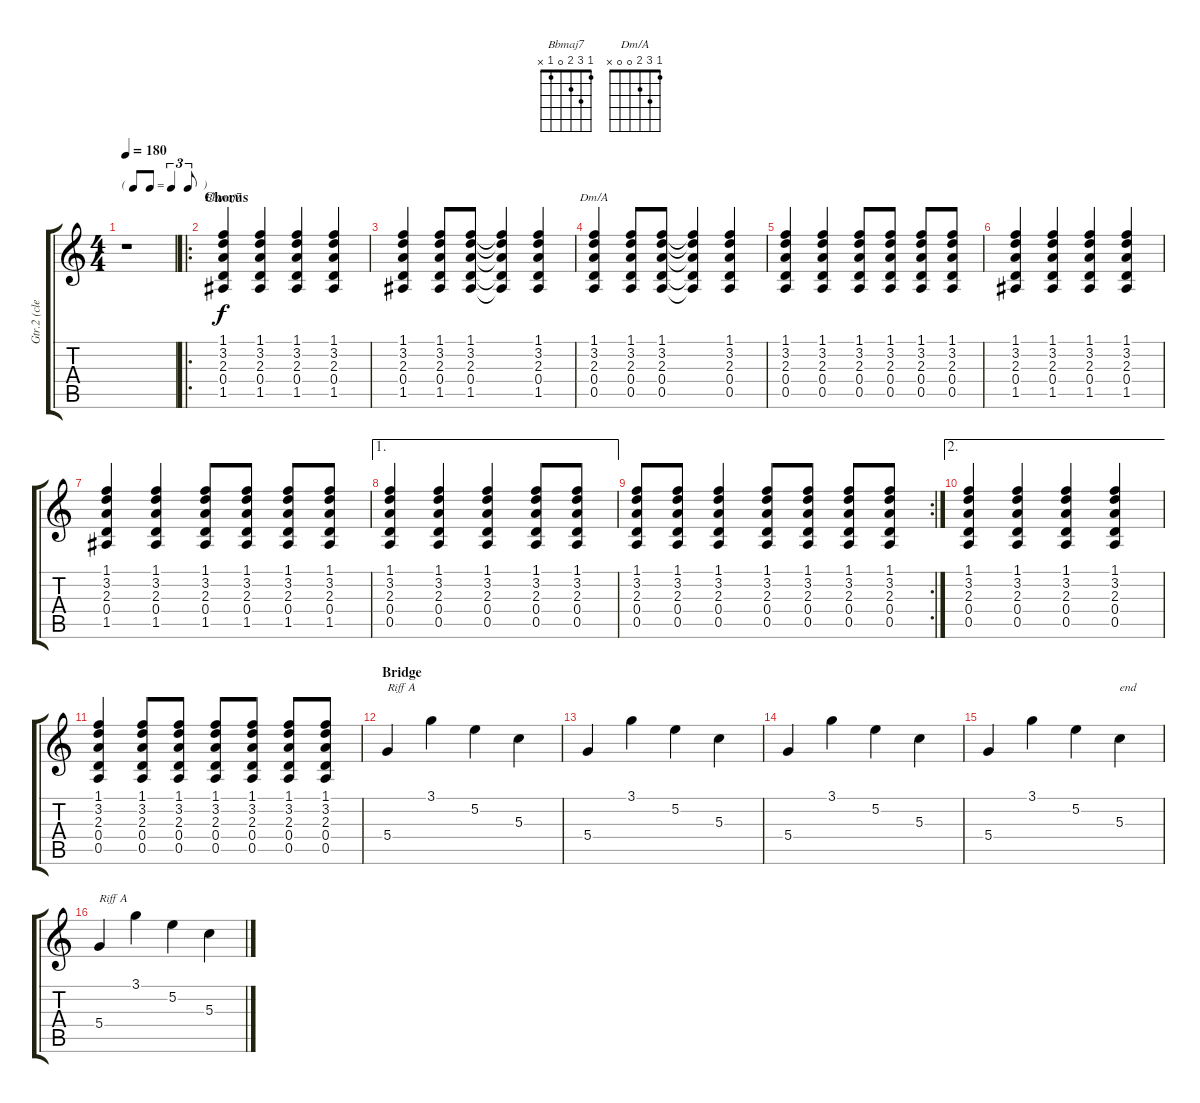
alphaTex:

\track ("Gtr.2 (clean)" "Gtr.2 (cle") {instrument electricguitarclean}
\staff {score tabs}
\tuning (E4 B3 G3 D3 A2 E2) {hide}
\chord ("Bbmaj7" 1 3 2 0 1 x)
\chord ("Dm/A" 1 3 2 0 0 x)
\ts (4 4)
\tf triplet8th
\tempo 180
\clef g2
\ks c
r.1{dy f} |
\ro
\section ("" "Chorus")
(1.1 3.2 2.3 0.4 1.5).4{ch "Bbmaj7"} (1.1 3.2 2.3 0.4 1.5).4 (1.1 3.2 2.3 0.4 1.5).4 (1.1 3.2 2.3 0.4 1.5).4 |
(1.1 3.2 2.3 0.4 1.5).4 (1.1 3.2 2.3 0.4 1.5).8 (1.1 3.2 2.3 0.4 1.5).8 (1.1{t} 3.2{t} 2.3{t} 0.4{t} 1.5{t}).4 (1.1 3.2 2.3 0.4 1.5).4 |
(1.1 3.2 2.3 0.4 0.5).4{ch "Dm/A"} (1.1 3.2 2.3 0.4 0.5).8 (1.1 3.2 2.3 0.4 0.5).8 (1.1{t} 3.2{t} 2.3{t} 0.4{t} 0.5{t}).4 (1.1 3.2 2.3 0.4 0.5).4 |
(1.1 3.2 2.3 0.4 0.5).4 (1.1 3.2 2.3 0.4 0.5).4 (1.1 3.2 2.3 0.4 0.5).8 (1.1 3.2 2.3 0.4 0.5).8 (1.1 3.2 2.3 0.4 0.5).8 (1.1 3.2 2.3 0.4 0.5).8 |
(1.1 3.2 2.3 0.4 1.5).4 (1.1 3.2 2.3 0.4 1.5).4 (1.1 3.2 2.3 0.4 1.5).4 (1.1 3.2 2.3 0.4 1.5).4 |
(1.1 3.2 2.3 0.4 1.5).4 (1.1 3.2 2.3 0.4 1.5).4 (1.1 3.2 2.3 0.4 1.5).8 (1.1 3.2 2.3 0.4 1.5).8 (1.1 3.2 2.3 0.4 1.5).8 (1.1 3.2 2.3 0.4 1.5).8 |
\ae 1
(1.1 3.2 2.3 0.4 0.5).4 (1.1 3.2 2.3 0.4 0.5).4 (1.1 3.2 2.3 0.4 0.5).4 (1.1 3.2 2.3 0.4 0.5).8 (1.1 3.2 2.3 0.4 0.5).8 |
\rc 2
(1.1 3.2 2.3 0.4 0.5).8 (1.1 3.2 2.3 0.4 0.5).8 (1.1 3.2 2.3 0.4 0.5).4 (1.1 3.2 2.3 0.4 0.5).8 (1.1 3.2 2.3 0.4 0.5).8 (1.1 3.2 2.3 0.4 0.5).8 (1.1 3.2 2.3 0.4 0.5).8 |
\ae 2
(1.1 3.2 2.3 0.4 0.5).4 (1.1 3.2 2.3 0.4 0.5).4 (1.1 3.2 2.3 0.4 0.5).4 (1.1 3.2 2.3 0.4 0.5).4 |
(1.1 3.2 2.3 0.4 0.5).4 (1.1 3.2 2.3 0.4 0.5).8 (1.1 3.2 2.3 0.4 0.5).8 (1.1 3.2 2.3 0.4 0.5).8 (1.1 3.2 2.3 0.4 0.5).8 (1.1 3.2 2.3 0.4 0.5).8 (1.1 3.2 2.3 0.4 0.5).8 |
\section ("" "Bridge")
5.4.4{txt "Riff A"} 3.1.4 5.2.4 5.3.4 |
5.4.4 3.1.4 5.2.4 5.3.4 |
5.4.4 3.1.4 5.2.4 5.3.4 |
5.4.4 3.1.4 5.2.4 5.3.4{txt "end"} |
5.4.4{txt "Riff A"} 3.1.4 5.2.4 5.3.4
